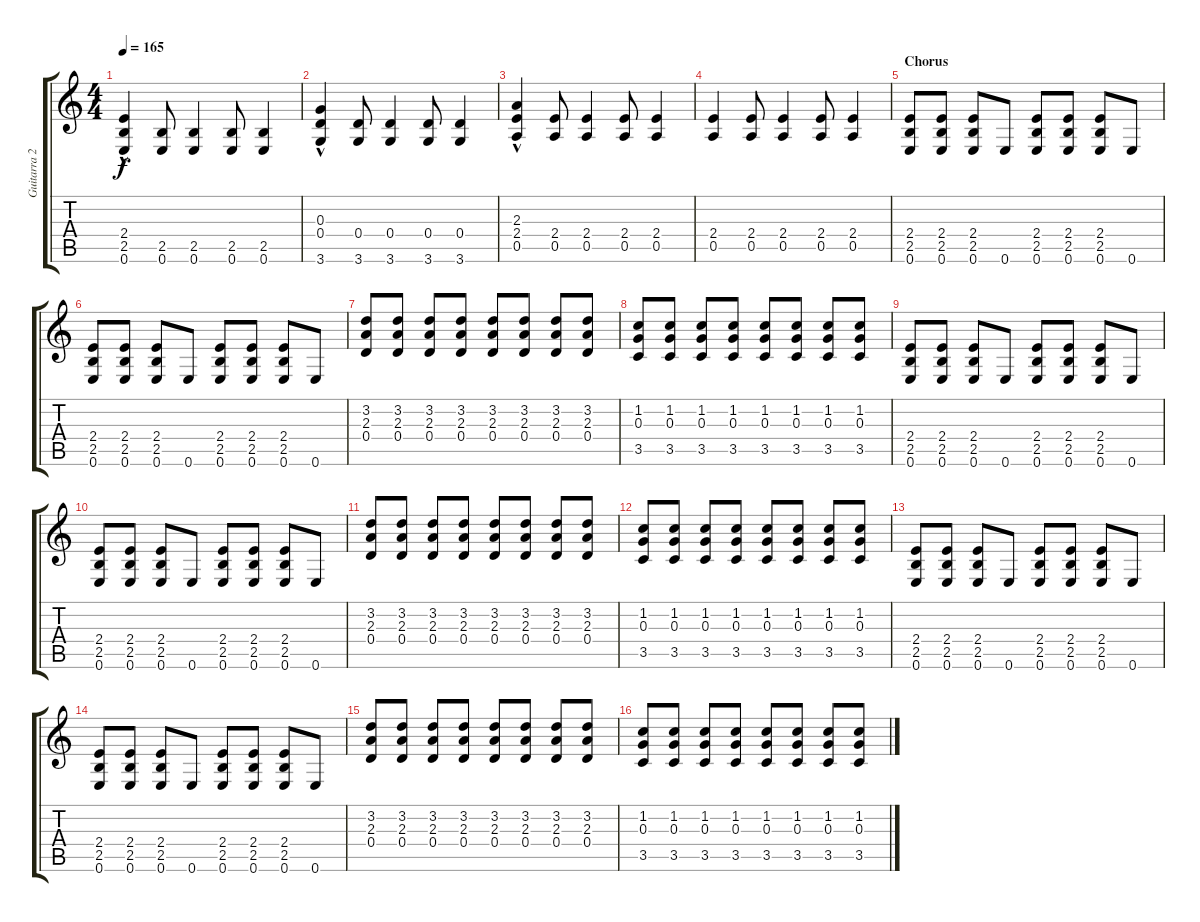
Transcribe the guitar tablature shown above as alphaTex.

\track ("Guitarra 2 ( Ritmica )" "Guitarra 2") {instrument overdrivenguitar}
\staff {score tabs}
\tuning (E4 B3 G3 D3 A2 E2) {hide}
\ts (4 4)
\tempo 165
\clef g2
\ks c
(2.4{hac} 2.5 0.6).4{dy f} (2.5 0.6).8 (2.5 0.6).4 (2.5 0.6).8 (2.5 0.6).4 |
(0.3{hac} 0.4 3.6).4 (0.4 3.6).8 (0.4 3.6).4 (0.4 3.6).8 (0.4 3.6).4 |
(2.3{hac} 2.4 0.5).4 (2.4 0.5).8 (2.4 0.5).4 (2.4 0.5).8 (2.4 0.5).4 |
(2.4 0.5).4 (2.4 0.5).8 (2.4 0.5).4 (2.4 0.5).8 (2.4 0.5).4 |
\section ("" "Chorus")
(2.4 2.5 0.6).8 (2.4 2.5 0.6).8 (2.4 2.5 0.6).8 0.6.8 (2.4 2.5 0.6).8 (2.4 2.5 0.6).8 (2.4 2.5 0.6).8 0.6.8 |
(2.4 2.5 0.6).8 (2.4 2.5 0.6).8 (2.4 2.5 0.6).8 0.6.8 (2.4 2.5 0.6).8 (2.4 2.5 0.6).8 (2.4 2.5 0.6).8 0.6.8 |
(3.2 2.3 0.4).8 (3.2 2.3 0.4).8 (3.2 2.3 0.4).8 (3.2 2.3 0.4).8 (3.2 2.3 0.4).8 (3.2 2.3 0.4).8 (3.2 2.3 0.4).8 (3.2 2.3 0.4).8 |
(1.2 0.3 3.5).8 (1.2 0.3 3.5).8 (1.2 0.3 3.5).8 (1.2 0.3 3.5).8 (1.2 0.3 3.5).8 (1.2 0.3 3.5).8 (1.2 0.3 3.5).8 (1.2 0.3 3.5).8 |
(2.4 2.5 0.6).8 (2.4 2.5 0.6).8 (2.4 2.5 0.6).8 0.6.8 (2.4 2.5 0.6).8 (2.4 2.5 0.6).8 (2.4 2.5 0.6).8 0.6.8 |
(2.4 2.5 0.6).8 (2.4 2.5 0.6).8 (2.4 2.5 0.6).8 0.6.8 (2.4 2.5 0.6).8 (2.4 2.5 0.6).8 (2.4 2.5 0.6).8 0.6.8 |
(3.2 2.3 0.4).8 (3.2 2.3 0.4).8 (3.2 2.3 0.4).8 (3.2 2.3 0.4).8 (3.2 2.3 0.4).8 (3.2 2.3 0.4).8 (3.2 2.3 0.4).8 (3.2 2.3 0.4).8 |
(1.2 0.3 3.5).8 (1.2 0.3 3.5).8 (1.2 0.3 3.5).8 (1.2 0.3 3.5).8 (1.2 0.3 3.5).8 (1.2 0.3 3.5).8 (1.2 0.3 3.5).8 (1.2 0.3 3.5).8 |
(2.4 2.5 0.6).8 (2.4 2.5 0.6).8 (2.4 2.5 0.6).8 0.6.8 (2.4 2.5 0.6).8 (2.4 2.5 0.6).8 (2.4 2.5 0.6).8 0.6.8 |
(2.4 2.5 0.6).8 (2.4 2.5 0.6).8 (2.4 2.5 0.6).8 0.6.8 (2.4 2.5 0.6).8 (2.4 2.5 0.6).8 (2.4 2.5 0.6).8 0.6.8 |
(3.2 2.3 0.4).8 (3.2 2.3 0.4).8 (3.2 2.3 0.4).8 (3.2 2.3 0.4).8 (3.2 2.3 0.4).8 (3.2 2.3 0.4).8 (3.2 2.3 0.4).8 (3.2 2.3 0.4).8 |
(1.2 0.3 3.5).8 (1.2 0.3 3.5).8 (1.2 0.3 3.5).8 (1.2 0.3 3.5).8 (1.2 0.3 3.5).8 (1.2 0.3 3.5).8 (1.2 0.3 3.5).8 (1.2 0.3 3.5).8
